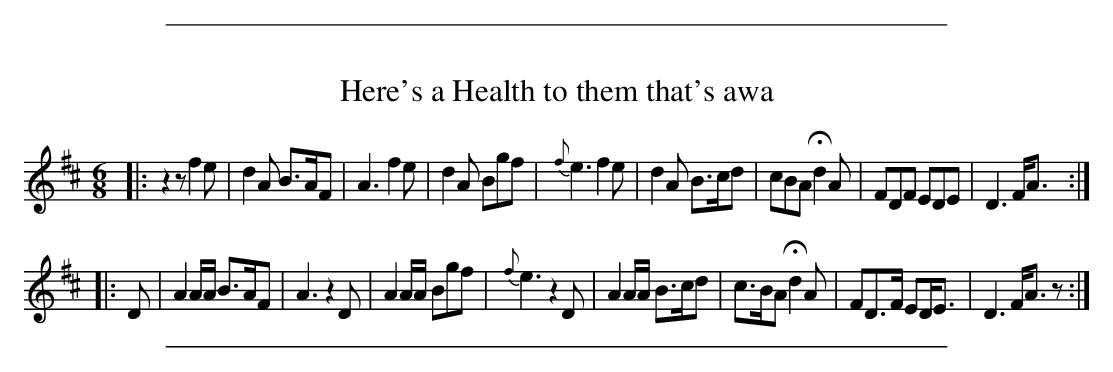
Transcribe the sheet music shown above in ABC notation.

X:1
T: Here's a Health to them that's awa
M: 6/8	% The book has 3/4, but the beaming says "jig".
L: 1/8
K: D
|:\
z2z   f2e | d2A B>AF | A3   f2e | d2A Bgf |\
{f}e3 f2e | d2A B>cd | cBA Hd2A | FDF EDE | D3 F<A :|
|: D |\
A2A/A/ B>AF |  A3  z2D  | A2A/A/ Bgf | {f}e3 z2D |\
A2A/A/ B>cd | c>BA Hd2A | FD>F  ED<E | D3   F<Az :|
